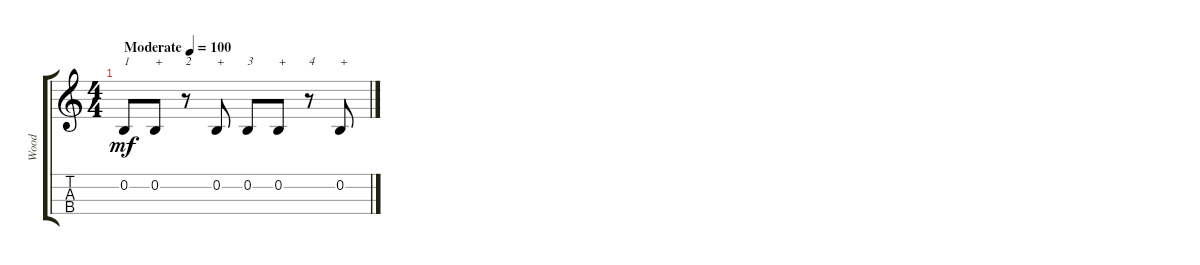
\track ("Wood" "Wood") {instrument woodblock}
\staff {score tabs}
\tuning (E4 B3 G3 D3) {hide}
\ts (4 4)
\tempo (100 "Moderate")
\clef g2
\ks c
0.2.8{txt "1" dy mf instrument woodblock} 0.2.8{txt "+"} r.8{txt "2"} 0.2.8{txt "+"} 0.2.8{txt "3"} 0.2.8{txt "+"} r.8{txt "4"} 0.2.8{txt "+"}
